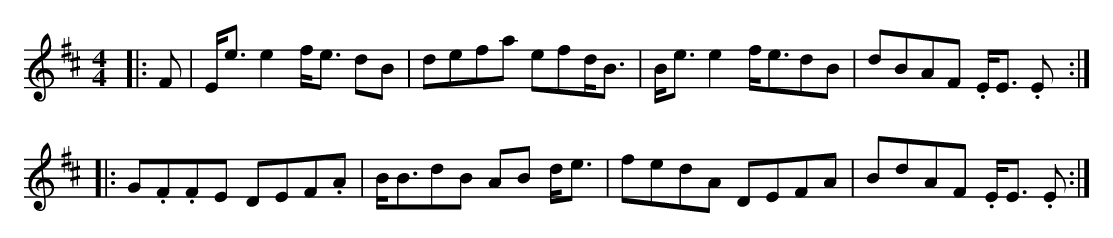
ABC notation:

X:1
M:4/4
K:Edor
|:F|E<e e2 f<e dB|defa efd<B|B<e e2 f<edB|dBAF .E<E .E:|
|:G.F.FE DEF.A|B<BdB AB d<e|fedA DEFA|BdAF .E<E .E:|
